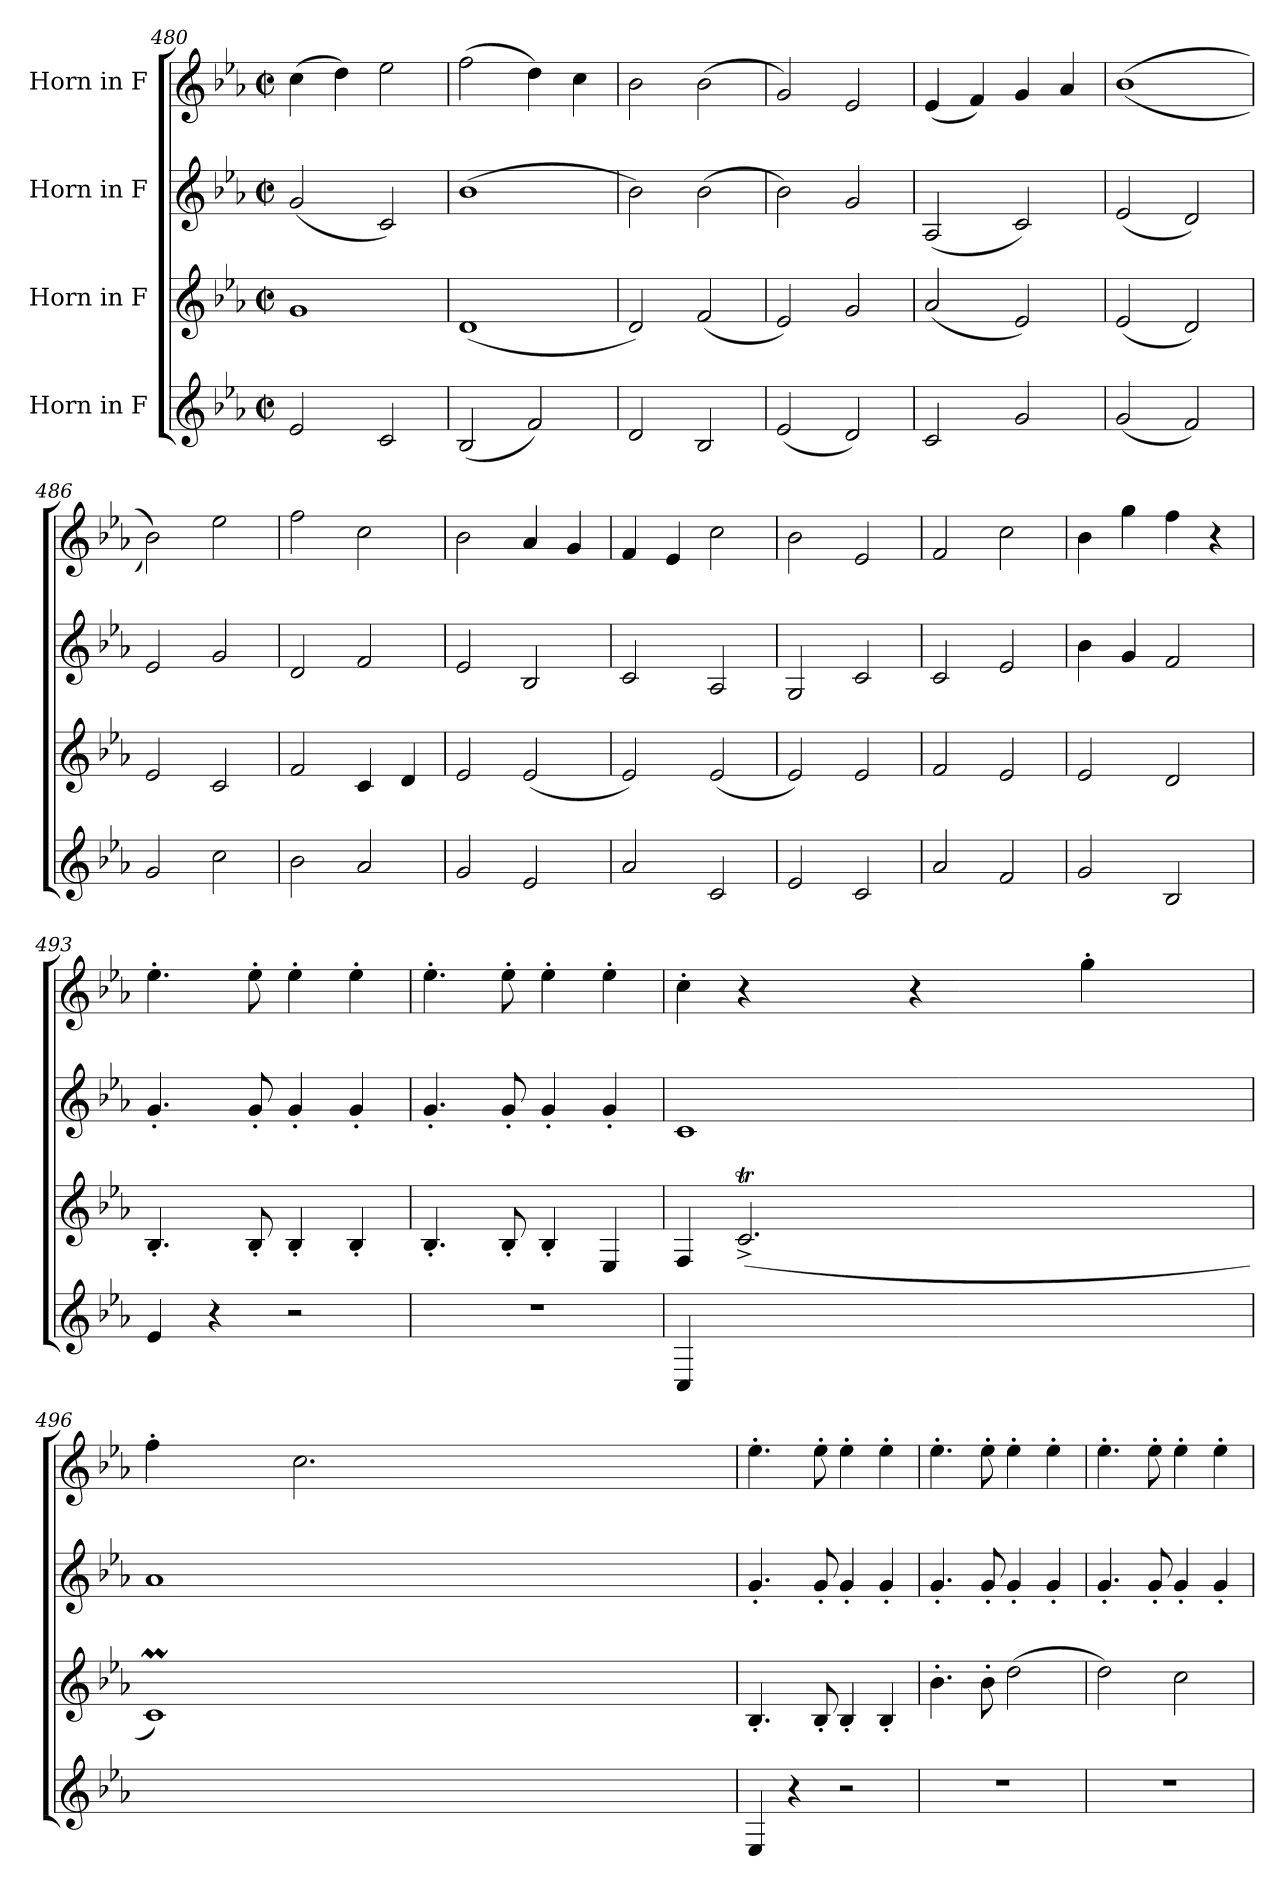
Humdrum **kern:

**kern	**kern	**kern	**kern
*part4	*part3	*part2	*part1
*staff4	*staff3	*staff2	*staff1
*I"Horn in F	*I"Horn in F	*I"Horn in F	*I"Horn in F
*clefG2	*clefG2	*clefG2	*clefG2
*ITrd4c7	*ITrd4c7	*ITrd4c7	*ITrd4c7
*k[b-e-a-d-]	*k[b-e-a-d-]	*k[b-e-a-d-]	*k[b-e-a-d-]
*M4/4	*M4/4	*M4/4	*M4/4
*met(c|)	*met(c|)	*met(c|)	*met(c|)
=480	=480	=480	=480
2A-/	1c	(2c/	(4f\
.	.	.	4g\)
2F/	.	2F/)	2a-\
=481	=481	=481	=481
(2E-/	(1G	(1e-	(2b-\
2B-/)	.	.	4g\)
.	.	.	4f\
=482	=482	=482	=482
2G/	2G/)	2e-\)	2e-\
2E-/	(2B-/	(2e-\	(2e-\
=483	=483	=483	=483
(2A-/	2A-/)	2e-\)	2c/)
2G/)	2c/	2c/	2A-/
=484	=484	=484	=484
2F/	(2d-/	(2D-/	(4A-/
.	.	.	4B-/)
2c/	2A-/)	2F/)	4c/
.	.	.	4d-/
=485	=485	=485	=485
(2c/	(2A-/	(2A-/	((1e-
2B-/)	2G/)	2G/)	.
=486	=486	=486	=486
2c/	2A-/	2A-/	2e-\))
2f\	2F/	2c/	2a-\
!!LO:PB:g=z
=487	=487	=487	=487
2e-\	2B-/	2G/	2b-\
2d-/	4F/	2B-/	2f\
.	4G/	.	.
=488	=488	=488	=488
2c/	2A-/	2A-/	2e-\
2A-/	(2A-/	2E-/	4d-/
.	.	.	4c/
=489	=489	=489	=489
2d-/	2A-/)	2F/	4B-/
.	.	.	4A-/
2F/	(2A-/	2D-/	2f\
=490	=490	=490	=490
2A-/	2A-/)	2C/	2e-\
2F/	2A-/	2F/	2A-/
=491	=491	=491	=491
2d-/	2B-/	2F/	2B-/
2B-/	2A-/	2A-/	2f\
=492	=492	=492	=492
2c/	2A-/	4e-\	4e-\
.	.	4c/	4cc\
2E-/	2G/	2B-/	4b-\
.	.	.	4r
=493	=493	=493	=493
4A-/	4.E-'/	4.c'/	4.a-'\
4r	.	.	.
.	8E-'/	8c'/	8a-'\
2r	4E-'/	4c'/	4a-'\
.	4E-'/	4c'/	4a-'\
=494	=494	=494	=494
1r	4.E-'/	4.c'/	4.a-'\
.	8E-'/	8c'/	8a-'\
.	4E-'/	4c'/	4a-'\
.	4AA-/	4c'/	4a-'\
!!LO:LB:g=z
=495	=495	=495	=495
4FF/	4BB-/	1F	4f'\
32f\LLLyy	(2.FT^/	.	4r
32g\yy	.	.	.
32f\yy	.	.	.
32g\yy	.	.	.
32f\yy	.	.	.
32g\yy	.	.	.
32f\yy	.	.	.
32g\JJJyy	.	.	.
32f\LLLyy	.	.	4r
32g\yy	.	.	.
32f\yy	.	.	.
32g\yy	.	.	.
32f\yy	.	.	.
32g\yy	.	.	.
32f\yy	.	.	.
32g\JJJyy	.	.	.
32f\LLLyy	.	.	4cc'\
32g\yy	.	.	.
32f\yy	.	.	.
32g\yy	.	.	.
32f\yy	.	.	.
32g\yy	.	.	.
32f\yy	.	.	.
32g\JJJyy	.	.	.
!!LO:LB:g=z
=496	=496	=496	=496
32f\LLLyy	1FM)	1d-	4b-'\
32g\yy	.	.	.
32f\yy	.	.	.
32g\yy	.	.	.
32f\yy	.	.	.
32g\yy	.	.	.
32f\yy	.	.	.
32g\JJJyy	.	.	.
32f\LLLyy	.	.	2.f\
32g\yy	.	.	.
32f\yy	.	.	.
32g\yy	.	.	.
32f\yy	.	.	.
32g\yy	.	.	.
32f\yy	.	.	.
32g\JJJyy	.	.	.
32f\LLLyy	.	.	.
32g\yy	.	.	.
32f\yy	.	.	.
32g\yy	.	.	.
32f\yy	.	.	.
32g\yy	.	.	.
32f\yy	.	.	.
32g\JJJyy	.	.	.
32f\LLLyy	.	.	.
32g\yy	.	.	.
32f\yy	.	.	.
32g\yy	.	.	.
32f\yy	.	.	.
32g\yy	.	.	.
32f\yy	.	.	.
32g\JJJyy	.	.	.
=497	=497	=497	=497
4AA-/	4.E-'/	4.c'/	4.a-'\
4r	.	.	.
.	8E-'/	8c'/	8a-'\
2r	4E-'/	4c'/	4a-'\
.	4E-'/	4c'/	4a-'\
=498	=498	=498	=498
1r	4.e-'\	4.c'/	4.a-'\
.	8e-'\	8c'/	8a-'\
.	(2g\	4c'/	4a-'\
.	.	4c'/	4a-'\
!!LO:PB:g=z
=499	=499	=499	=499
1r	2g\)	4.c'/	4.a-'\
.	.	8c'/	8a-'\
.	2f\	4c'/	4a-'\
.	.	4c'/	4a-'\
=	=	=	=
*-	*-	*-	*-
